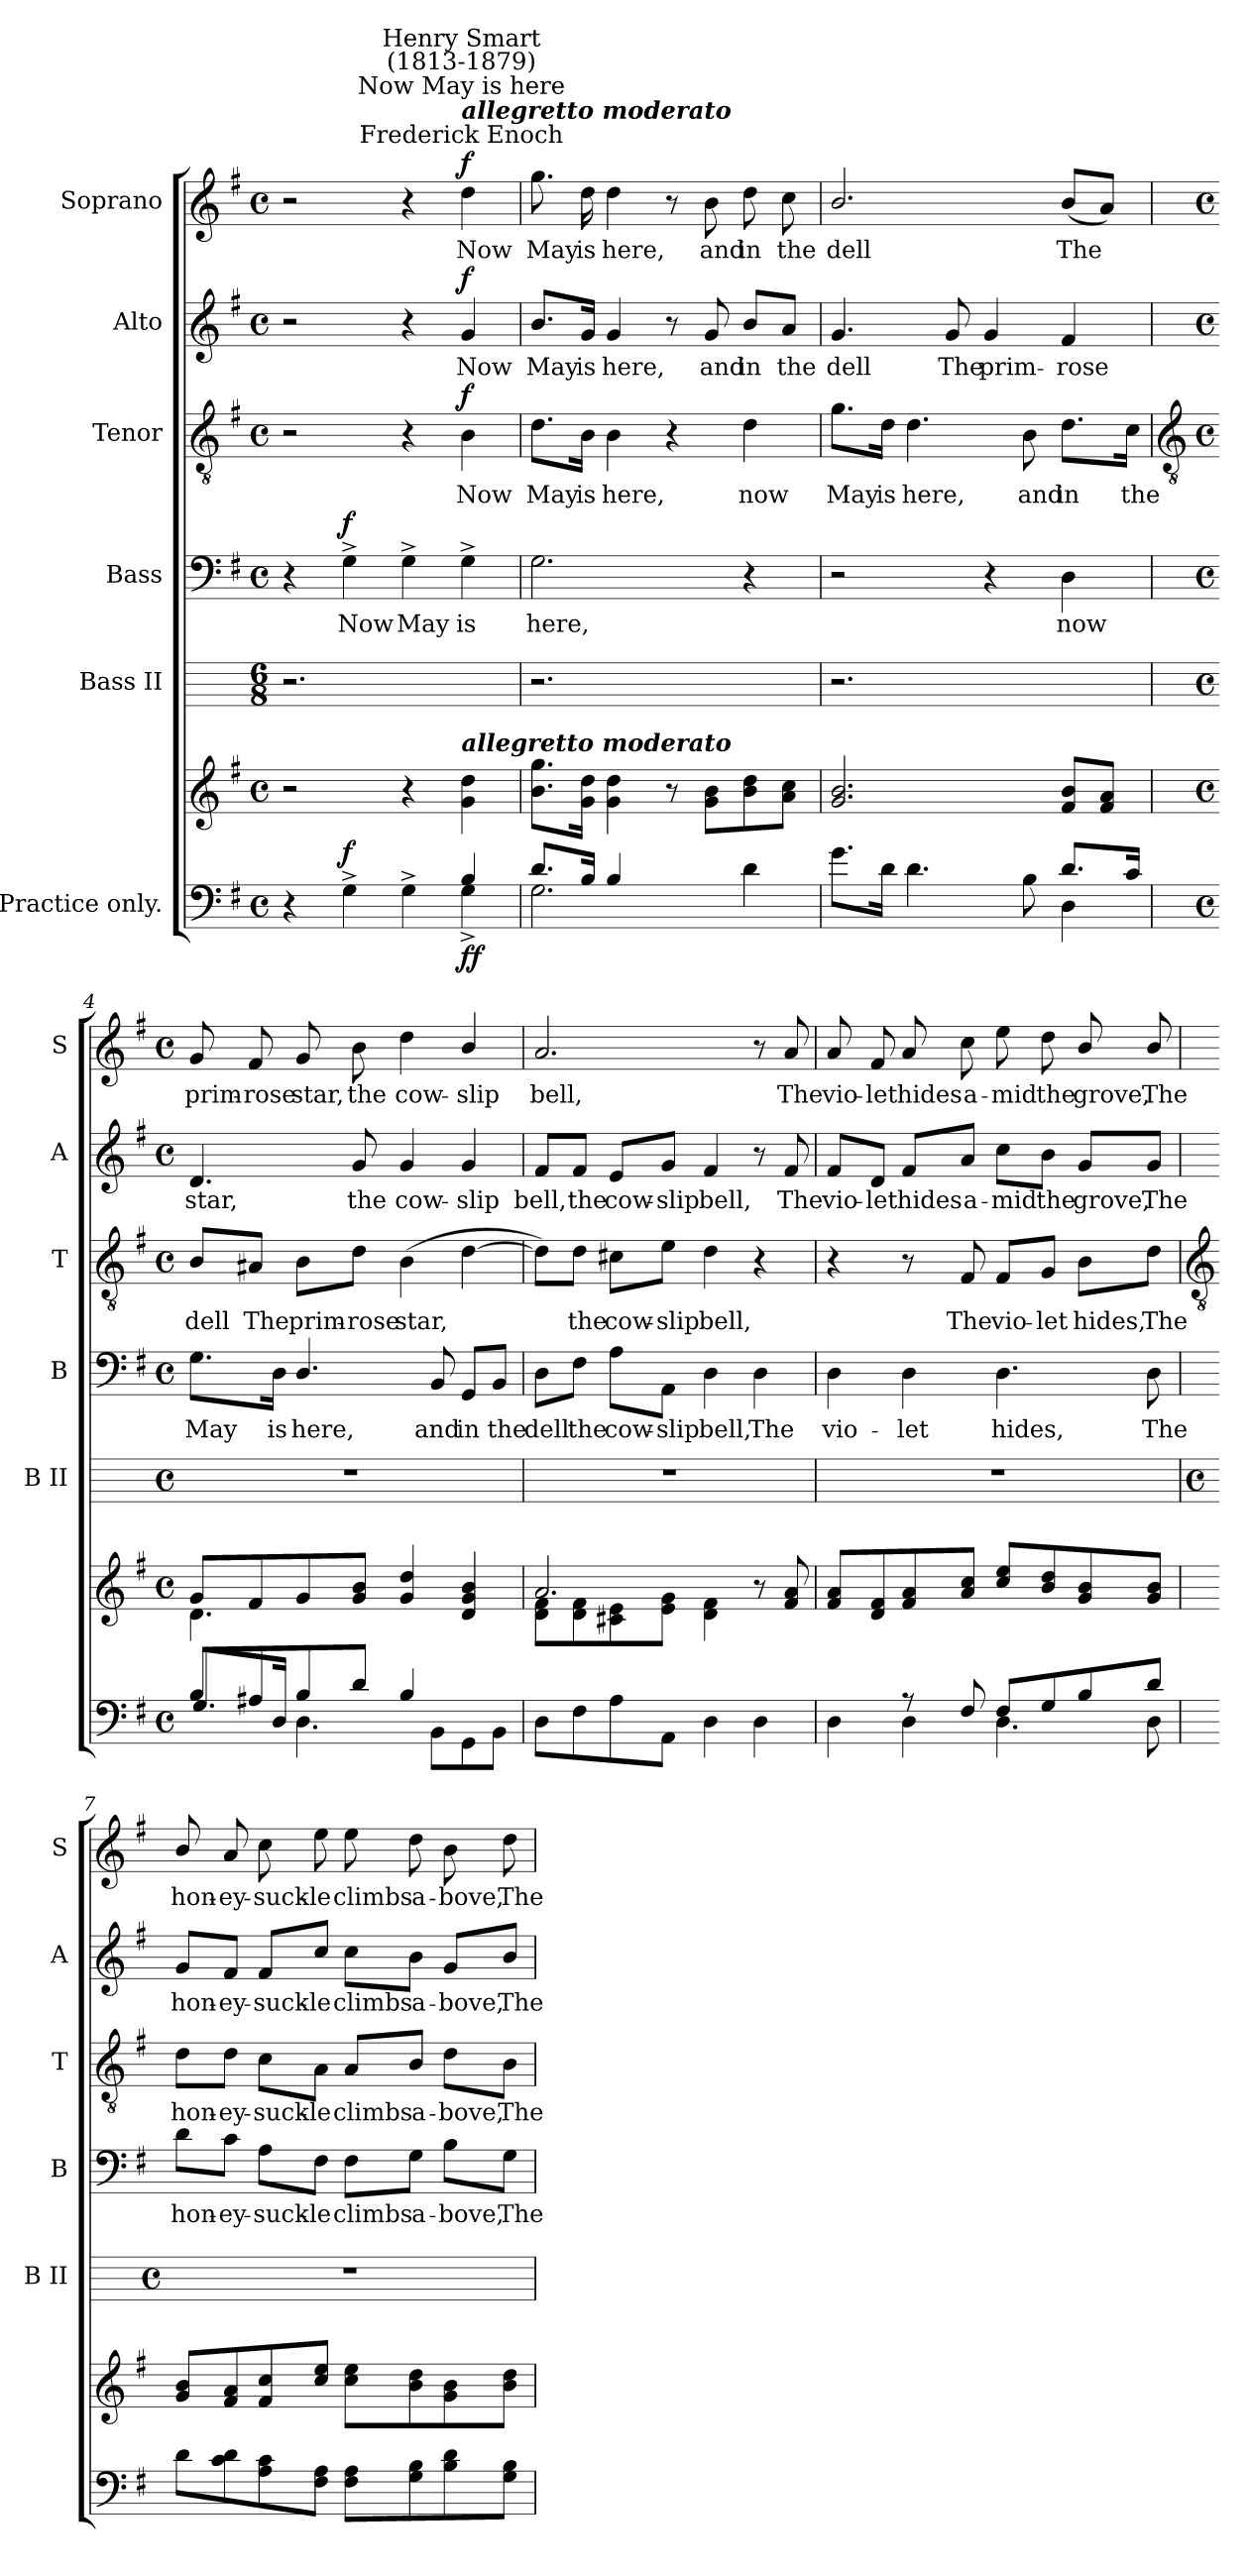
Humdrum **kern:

**kern	**kern	**dynam	**kern	**kern	**text	**dynam	**kern	**text	**dynam	**kern	**text	**dynam	**kern	**text	**dynam
*part6	*part6	*part6	*part5	*part4	*part4	*part4	*part3	*part3	*part3	*part2	*part2	*part2	*part1	*part1	*part1
*staff7	*staff6	*staff6/7	*staff5	*staff4	*staff4	*staff4	*staff3	*staff3	*staff3	*staff2	*staff2	*staff2	*staff1	*staff1	*staff1
*I"Practice only.	*	*	*I"Bass II	*I"Bass	*	*	*I"Tenor	*	*	*I"Alto	*	*	*I"Soprano	*	*
*	*	*	*I'B II	*I'B	*	*	*I'T	*	*	*I'A	*	*	*I'S	*	*
*clefF4	*clefG2	*	*	*clefF4	*	*	*clefGv2	*	*	*clefG2	*	*	*clefG2	*	*
*k[f#]	*k[f#]	*	*	*k[f#]	*	*	*k[f#]	*	*	*k[f#]	*	*	*k[f#]	*	*
*G:	*G:	*	*	*G:	*	*	*G:	*	*	*G:	*	*	*G:	*	*
*M4/4	*M4/4	*	*M6/8	*M4/4	*	*	*M4/4	*	*	*M4/4	*	*	*M4/4	*	*
*met(c)	*met(c)	*	*	*met(c)	*	*	*met(c)	*	*	*met(c)	*	*	*met(c)	*	*
=1	=1	=1	=1	=1	=1	=1	=1	=1	=1	=1	=1	=1	=1	=1	=1
*^	*	*	*	*	*	*	*	*	*	*	*	*	*	*	*
2ryy	4r	2r	.	2.r	4r	.	.	2r	.	.	2r	.	.	2r	.	.
!	!	!	!LO:DY:a=2	!	!	!LO:LY:b	!LO:DY:b	!	!	!	!	!	!	!	!	!
.	4G^\	.	f	.	4G^	Now	f	.	.	.	.	.	.	.	.	.
!	!	!	!	!	!	!LO:LY:b	!	!	!	!	!	!	!	!	!	!
4ryy	4G^\	4r	.	.	4G^	May	.	4r	.	.	4r	.	.	4r	.	.
*	*	*MM83	*	*	*	*	*	*	*	*	*	*	*	*MM83	*	*
!	!	!	!	!	!	!	!	!	!	!	!	!	!	!LO:TX:a:cj:t=Frederick Enoch	!	!
!	!	!	!	!	!	!	!	!	!	!	!	!	!	!LO:TX:a:Bi:t=allegretto moderato	!	!
!	!	!	!	!	!	!	!	!	!	!	!	!	!	!LO:TX:a:cj:t=Now May is here	!	!
!	!	!	!	!	!	!	!	!	!	!	!	!	!	!LO:TX:a:cj:t=Henry Smart\n(1813-1879)	!	!
!	!	!LO:TX:a:Bi:t=allegretto moderato	!	!	!	!	!	!	!	!	!	!	!	!	!	!
!	!	!	!LO:DY:b=2	!	!	!LO:LY:b	!	!	!LO:LY:b	!	!	!LO:LY:b	!	!	!LO:LY:b	!
!	!	!	!LO:DY:n=1:b	!	!	!	!	!	!	!LO:DY:b	!	!	!LO:DY:b	!	!	!LO:DY:b
4B/	4G^\	4g 4dd	f f	4ryy	4G^	is	.	4B	Now	f	4g	Now	f	4dd	Now	f
=2	=2	=2	=2	=2	=2	=2	=2	=2	=2	=2	=2	=2	=2	=2	=2	=2
!	!	!	!	!	!	!LO:LY:b	!	!	!LO:LY:b	!	!	!LO:LY:b	!	!	!LO:LY:b	!
8.d/L	2.G\	8.b 8.ggL	.	2.r	2.G	here,	.	8.d\L	May	.	8.b/L	May	.	8.gg	May	.
!	!	!	!	!	!	!	!	!	!LO:LY:b	!	!	!LO:LY:b	!	!	!LO:LY:b	!
16B/J	.	16g 16ddJ	.	.	.	.	.	16B\Jk	is	.	16g/Jk	is	.	16dd	is	.
!	!	!	!	!	!	!	!	!	!LO:LY:b	!	!	!LO:LY:b	!	!	!LO:LY:b	!
4B/	.	4g 4dd	.	.	.	.	.	4B	here,	.	4g	here,	.	4dd	here,	.
2ryy	.	8r	.	.	.	.	.	4r	.	.	8r	.	.	8r	.	.
!	!	!	!	!	!	!	!	!	!	!	!	!LO:LY:b	!	!	!LO:LY:b	!
.	.	8g 8bL	.	.	.	.	.	.	.	.	8g	and	.	8b	and	.
!	!	!	!	!	!	!	!	!	!LO:LY:b	!	!	!LO:LY:b	!	!	!LO:LY:b	!
.	4d\	8b 8dd	.	4ryy	4r	.	.	4d	now	.	8b/L	in	.	8dd	in	.
!	!	!	!	!	!	!	!	!	!	!	!	!LO:LY:b	!	!	!LO:LY:b	!
.	.	8a 8ccJ	.	.	.	.	.	.	.	.	8a/J	the	.	8cc	the	.
=3	=3	=3	=3	=3	=3	=3	=3	=3	=3	=3	=3	=3	=3	=3	=3	=3
!	!	!	!	!	!	!	!	!	!LO:LY:b	!	!	!LO:LY:b	!	!	!LO:LY:b	!
2.ryy	8.g\L	2.g/ 2.b/	.	2.r	2r	.	.	8.g\L	May	.	4.g	dell	.	2.b/	dell	.
!	!	!	!	!	!	!	!	!	!LO:LY:b	!	!	!	!	!	!	!
.	16d\J	.	.	.	.	.	.	16d\Jk	is	.	.	.	.	.	.	.
!	!	!	!	!	!	!	!	!	!LO:LY:b	!	!	!	!	!	!	!
.	4.d\	.	.	.	.	.	.	4.d	here,	.	.	.	.	.	.	.
!	!	!	!	!	!	!	!	!	!	!	!	!LO:LY:b	!	!	!	!
.	.	.	.	.	.	.	.	.	.	.	8g	The	.	.	.	.
!	!	!	!	!	!	!	!	!	!	!	!	!LO:LY:b	!	!	!	!
.	.	.	.	.	4r	.	.	.	.	.	4g	prim-	.	.	.	.
!	!	!	!	!	!	!	!	!	!LO:LY:b	!	!	!	!	!	!	!
.	8B\	.	.	.	.	.	.	8B	and	.	.	.	.	.	.	.
!	!	!	!	!	!	!LO:LY:b	!	!	!LO:LY:b	!	!	!LO:LY:b	!	!	!LO:LY:b	!
8.d/L	4D\	8f# 8bL	.	4ryy	4D	now	.	8.d\L	in	.	4f#	-rose	.	(<8bL	The	.
.	.	8f# 8aJ	.	.	.	.	.	.	.	.	.	.	.	8aJ)	.	.
!	!	!	!	!	!	!	!	!	!LO:LY:b	!	!	!	!	!	!	!
16c/J	.	.	.	.	.	.	.	16c\Jk	the	.	.	.	.	.	.	.
!!LO:LB:g=z
=4	=4	=4	=4	=4	=4	=4	=4	=4	=4	=4	=4	=4	=4	=4	=4	=4
*	*	*	*	*	*	*	*	*clefGv2	*	*	*	*	*	*	*	*
*M4/4	*	*M4/4	*	*M4/4	*M4/4	*	*	*M4/4	*	*	*M4/4	*	*	*M4/4	*	*
*met(c)	*	*met(c)	*	*met(c)	*met(c)	*	*	*met(c)	*	*	*met(c)	*	*	*met(c)	*	*
*	*	*^	*	*	*	*	*	*	*	*	*	*	*	*	*	*
!	!	!	!	!	!	!	!LO:LY:b	!	!	!LO:LY:b	!	!	!LO:LY:b	!	!	!LO:LY:b	!
8B/L	8.G\L	8g/L	4.d\	.	1r	8.G\L	May	.	8B/L	dell	.	4.d	star,	.	8g	prim-	.
!	!	!	!	!	!	!	!	!	!	!LO:LY:b	!	!	!	!	!	!LO:LY:b	!
8A#X/	.	8f#/	.	.	.	.	.	.	8A#X/J	The	.	.	.	.	8f#	-rose	.
!	!	!	!	!	!	!	!LO:LY:b	!	!	!	!	!	!	!	!	!	!
.	16D/J	.	.	.	.	16D\Jk	is	.	.	.	.	.	.	.	.	.	.
!	!	!	!	!	!	!	!LO:LY:b	!	!	!LO:LY:b	!	!	!	!	!	!LO:LY:b	!
8B/	4.D\	8g/	.	.	.	4.D/	here,	.	8B\L	prim-	.	.	.	.	8g	star,	.
!	!	!	!	!	!	!	!	!	!	!LO:LY:b	!	!	!LO:LY:b	!	!	!LO:LY:b	!
8d/J	.	8g/ 8b/J	2ryy	.	.	.	.	.	8d\J	-rose	.	8g	the	.	8b	the	.
!	!	!	!	!	!	!	!	!	!	!LO:LY:b	!	!	!LO:LY:b	!	!	!LO:LY:b	!
4B/	.	4g/ 4dd/	.	.	.	.	.	.	(>4B	star,	.	4g	cow-	.	4dd	cow-	.
!	!	!	!	!	!	!	!LO:LY:b	!	!	!	!	!	!	!	!	!	!
.	8BB\L	.	.	.	.	8BB	and	.	.	.	.	.	.	.	.	.	.
!	!	!	!	!	!	!	!LO:LY:b	!	!	!	!	!	!LO:LY:b	!	!	!LO:LY:b	!
4ryy	8GG\	4d/ 4g/ 4b/	.	.	.	8GG/L	in	.	[4d	.	.	4g	-slip	.	4b/	-slip	.
!	!	!	!	!	!	!	!LO:LY:b	!	!	!	!	!	!	!	!	!	!
.	8BB\J	.	8ryy	.	.	8BB/J	the	.	.	.	.	.	.	.	.	.	.
=5	=5	=5	=5	=5	=5	=5	=5	=5	=5	=5	=5	=5	=5	=5	=5	=5	=5
!	!	!	!	!	!	!	!LO:LY:b	!	!	!	!	!	!LO:LY:b	!	!	!LO:LY:b	!
1ryy	8D\L	2.a/	8d\ 8f#\L	.	1r	8D\L	dell	.	8d\L])	.	.	8f#/L	bell,	.	2.a	bell,	.
!	!	!	!	!	!	!	!LO:LY:b	!	!	!LO:LY:b	!	!	!LO:LY:b	!	!	!	!
.	8F#\	.	8d\ 8f#\	.	.	8F#\J	the	.	8d\J	the	.	8f#/J	the	.	.	.	.
!	!	!	!	!	!	!	!LO:LY:b	!	!	!LO:LY:b	!	!	!LO:LY:b	!	!	!	!
.	8A\	.	8c#X\ 8e\	.	.	8A\L	cow-	.	8c#X\L	cow-	.	8e/L	cow-	.	.	.	.
!	!	!	!	!	!	!	!LO:LY:b	!	!	!LO:LY:b	!	!	!LO:LY:b	!	!	!	!
.	8AA\J	.	8e\ 8g\J	.	.	8AA\J	-slip	.	8e\J	-slip	.	8g/J	-slip	.	.	.	.
!	!	!	!	!	!	!	!LO:LY:b	!	!	!LO:LY:b	!	!	!LO:LY:b	!	!	!	!
.	4D\	.	4d\ 4f#\	.	.	4D	bell,	.	4d	bell,	.	4f#	bell,	.	.	.	.
!	!	!	!	!	!	!	!LO:LY:b	!	!	!	!	!	!	!	!	!	!
.	4D\	8r	8ryy	.	.	4D	The	.	4r	.	.	8r	.	.	8r	.	.
!	!	!	!	!	!	!	!	!	!	!	!	!	!LO:LY:b	!	!	!LO:LY:b	!
.	.	8f#/ 8a/	8ryy	.	.	.	.	.	.	.	.	8f#	The	.	8a	The	.
=6	=6	=6	=6	=6	=6	=6	=6	=6	=6	=6	=6	=6	=6	=6	=6	=6	=6
!	!	!	!	!	!	!	!LO:LY:b	!	!	!	!	!	!LO:LY:b	!	!	!LO:LY:b	!
4ryy	4D\	8f#/ 8a/L	1ryy	.	1r	4D	vio-	.	4r	.	.	8f#/L	vio-	.	8a	vio-	.
!	!	!	!	!	!	!	!	!	!	!	!	!	!LO:LY:b	!	!	!LO:LY:b	!
.	.	8d/ 8f#/	.	.	.	.	.	.	.	.	.	8d/J	-let	.	8f#	-let	.
!	!	!	!	!	!	!	!LO:LY:b	!	!	!	!	!	!LO:LY:b	!	!	!LO:LY:b	!
8r	4D\	8f#/ 8a/	.	.	.	4D	-let	.	8r	.	.	8f#/L	hides	.	8a	hides	.
!	!	!	!	!	!	!	!	!	!	!LO:LY:b	!	!	!LO:LY:b	!	!	!LO:LY:b	!
8F#/	.	8a/ 8cc/J	.	.	.	.	.	.	8F#	The	.	8a/J	a-	.	8cc	a-	.
!	!	!	!	!	!	!	!LO:LY:b	!	!	!LO:LY:b	!	!	!LO:LY:b	!	!	!LO:LY:b	!
8F#/L	4.D\	8cc/ 8ee/L	.	.	.	4.D	hides,	.	8F#/L	vio-	.	8cc\L	-mid	.	8ee	-mid	.
!	!	!	!	!	!	!	!	!	!	!LO:LY:b	!	!	!LO:LY:b	!	!	!LO:LY:b	!
8G/	.	8b/ 8dd/	.	.	.	.	.	.	8G/J	-let	.	8b\J	the	.	8dd	the	.
!	!	!	!	!	!	!	!	!	!	!LO:LY:b	!	!	!LO:LY:b	!	!	!LO:LY:b	!
8B/	.	8g/ 8b/	.	.	.	.	.	.	8B\L	hides,	.	8g/L	grove,	.	8b/	grove,	.
!	!	!	!	!	!	!	!LO:LY:b	!	!	!LO:LY:b	!	!	!LO:LY:b	!	!	!LO:LY:b	!
8d/J	8D\	8g/ 8b/J	.	.	.	8D	The	.	8d\J	The	.	8g/J	The	.	8b/	The	.
*v	*v	*	*	*	*	*	*	*	*	*	*	*	*	*	*	*	*
*	*v	*v	*	*	*	*	*	*	*	*	*	*	*	*	*	*
!!LO:LB:g=z
=7	=7	=7	=7	=7	=7	=7	=7	=7	=7	=7	=7	=7	=7	=7	=7
*	*	*	*	*	*	*	*clefGv2	*	*	*	*	*	*	*	*
*	*	*	*M4/4	*	*	*	*	*	*	*	*	*	*	*	*
*	*	*	*met(c)	*	*	*	*	*	*	*	*	*	*	*	*
*^	*	*	*	*	*	*	*	*	*	*	*	*	*	*	*
!	!	!	!	!	!	!LO:LY:b	!	!	!LO:LY:b	!	!	!LO:LY:b	!	!	!LO:LY:b	!
*v	*v	*	*	*	*	*	*	*	*	*	*	*	*	*	*	*
8dL	8g/ 8b/L	.	1r	8d\L	hon-	.	8d\L	hon-	.	8g/L	hon-	.	8b/	hon-	.
!	!	!	!	!	!LO:LY:b	!	!	!LO:LY:b	!	!	!LO:LY:b	!	!	!LO:LY:b	!
8c 8d	8f# 8a	.	.	8c\J	-ey-	.	8d\J	-ey-	.	8f#/J	-ey-	.	8a	-ey-	.
!	!	!	!	!	!LO:LY:b	!	!	!LO:LY:b	!	!	!LO:LY:b	!	!	!LO:LY:b	!
8A 8c	8f# 8cc	.	.	8A\L	-suck-	.	8c\L	-suck-	.	8f#/L	-suck-	.	8cc	-suck-	.
!	!	!	!	!	!LO:LY:b	!	!	!LO:LY:b	!	!	!LO:LY:b	!	!	!LO:LY:b	!
8F# 8AJ	8cc 8eeJ	.	.	8F#\J	-le	.	8A\J	-le	.	8cc/J	-le	.	8ee	-le	.
!	!	!	!	!	!LO:LY:b	!	!	!LO:LY:b	!	!	!LO:LY:b	!	!	!LO:LY:b	!
8F# 8AL	8cc 8eeL	.	.	8F#\L	climbs	.	8A/L	climbs	.	8cc\L	climbs	.	8ee	climbs	.
!	!	!	!	!	!LO:LY:b	!	!	!LO:LY:b	!	!	!LO:LY:b	!	!	!LO:LY:b	!
8G 8B	8b 8dd	.	.	8G\J	a-	.	8B/J	a-	.	8b\J	a-	.	8dd	a-	.
!	!	!	!	!	!LO:LY:b	!	!	!LO:LY:b	!	!	!LO:LY:b	!	!	!LO:LY:b	!
8B 8d	8g 8b	.	.	8B\L	-bove,	.	8d\L	-bove,	.	8g/L	-bove,	.	8b	-bove,	.
!	!	!	!	!	!LO:LY:b	!	!	!LO:LY:b	!	!	!LO:LY:b	!	!	!LO:LY:b	!
8G 8BJ	8b 8ddJ	.	.	8G\J	The	.	8B\J	The	.	8b/J	The	.	8dd	The	.
=	=	=	=	=	=	=	=	=	=	=	=	=	=	=	=
*-	*-	*-	*-	*-	*-	*-	*-	*-	*-	*-	*-	*-	*-	*-	*-
